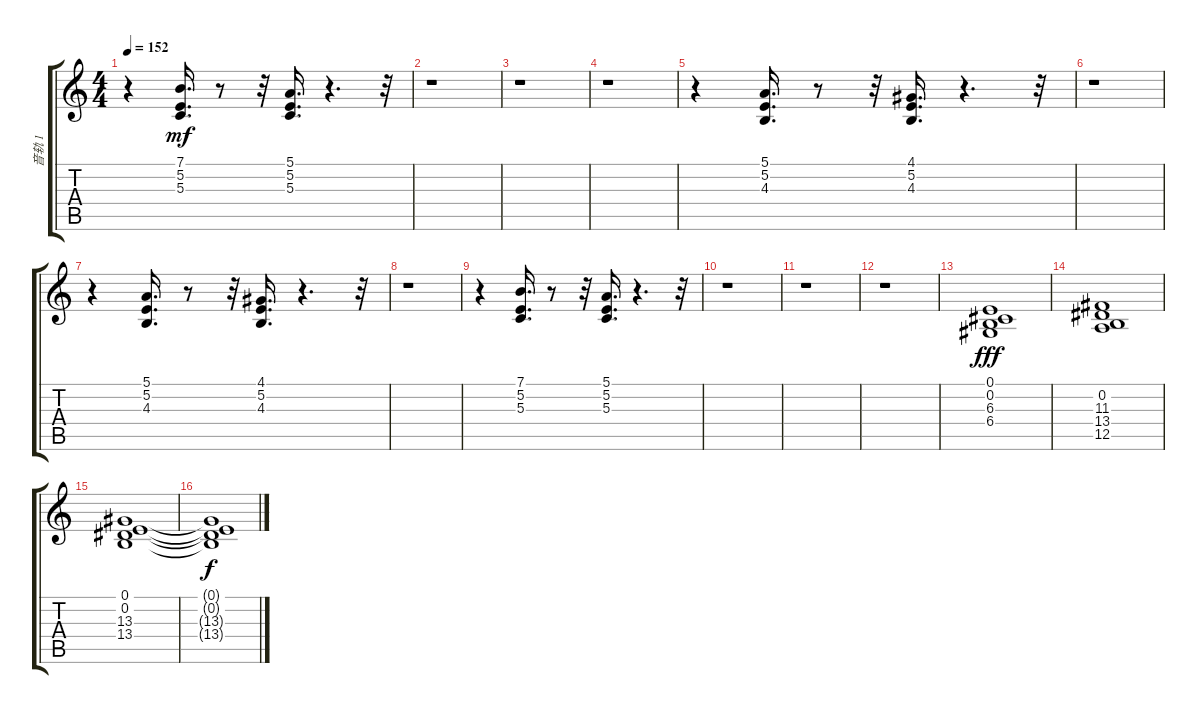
\track ("音轨 1" "音轨 1") {instrument brasssection}
\staff {score tabs}
\tuning (E4 B3 G3 D3 A2 E2) {hide}
\ts (4 4)
\tempo 152
\clef g2
\ks c
r.4{dy mf} (7.1 5.2 5.3).16{d} r.8 r.32 (5.1 5.2 5.3).16{d} r.4{d} r.32 |
r.1 |
r.1 |
r.1 |
r.4 (5.1 5.2 4.3).16{d} r.8 r.32 (4.1 5.2 4.3).16{d} r.4{d} r.32 |
r.1 |
r.4 (5.1 5.2 4.3).16{d} r.8 r.32 (4.1 5.2 4.3).16{d} r.4{d} r.32 |
r.1 |
r.4 (7.1 5.2 5.3).16{d} r.8 r.32 (5.1 5.2 5.3).16{d} r.4{d} r.32 |
r.1 |
r.1 |
r.1 |
(0.1 0.2 6.3 6.4).1{dy fff volume 6} |
(0.2 11.3 13.4 12.5).1{volume 6} |
(0.1 0.2 13.3 13.4).1{volume 6} |
(0.1{t} 0.2{t} 13.3{t} 13.4{t}).1{dy f}
